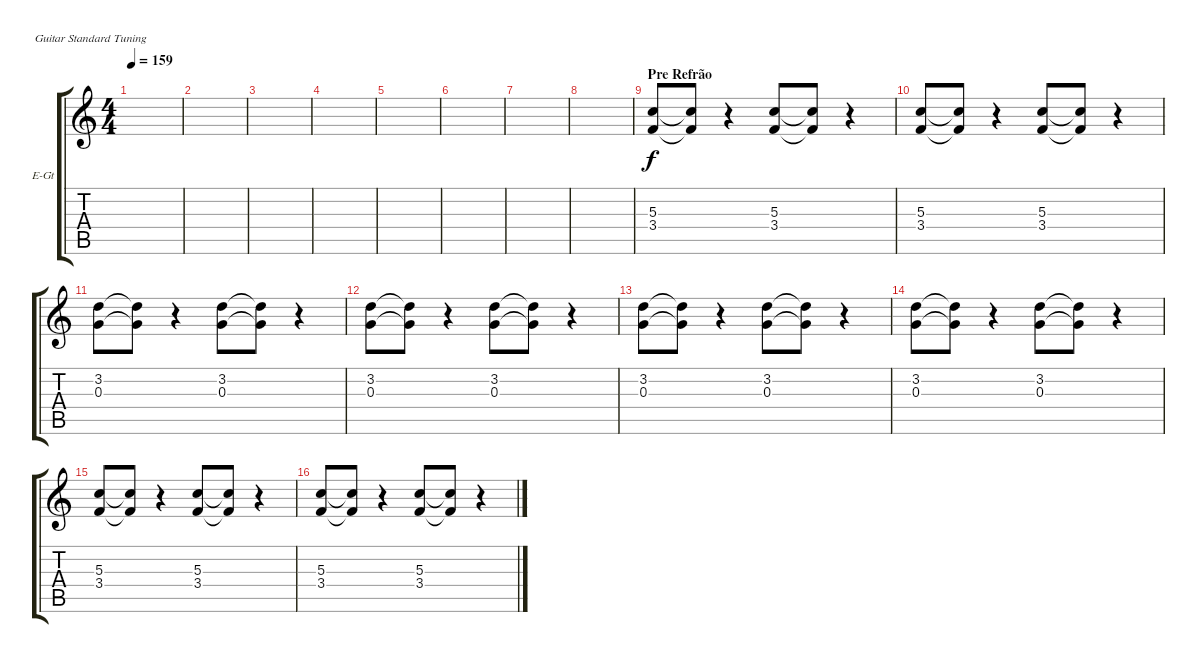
\bracketExtendMode groupsimilarinstruments
\firstSystemTrackNameOrientation horizontal
\otherSystemsTrackNameOrientation horizontal
\track ("Rythm Guitar" "E-Gt") {instrument distortionguitar}
\staff {score tabs}
\tuning (E4 B3 G3 D3 A2 E2)
\ts (4 4)
\tempo 159
\clef g2
\scale
0.333333
\ks c
|
\scale
0.333333 |
\scale
0.333333 |
\scale
0.333333 |
\scale
0.333333 |
\scale
0.333333 |
\scale
0.333333 |
\scale
0.333333 |
\section ("" "Pre Refrão")
\scale
0.333333 (3.4 5.3).8 (3.4{t} 5.3{t}).8 r.4 (3.4 5.3).8 (3.4{t} 5.3{t}).8 r.4 |
\scale
0.333333 (3.4 5.3).8 (3.4{t} 5.3{t}).8 r.4 (3.4 5.3).8 (3.4{t} 5.3{t}).8 r.4 |
\scale
0.333333 (0.3 3.2).8 (0.3{t} 3.2{t}).8 r.4 (0.3 3.2).8 (0.3{t} 3.2{t}).8 r.4 |
\scale
0.333333 (0.3 3.2).8 (0.3{t} 3.2{t}).8 r.4 (0.3 3.2).8 (0.3{t} 3.2{t}).8 r.4 |
\scale
0.333333 (0.3 3.2).8 (0.3{t} 3.2{t}).8 r.4 (0.3 3.2).8 (0.3{t} 3.2{t}).8 r.4 |
\scale
0.333333 (0.3 3.2).8 (0.3{t} 3.2{t}).8 r.4 (0.3 3.2).8 (0.3{t} 3.2{t}).8 r.4 |
\scale
0.333333 (3.4 5.3).8 (3.4{t} 5.3{t}).8 r.4 (3.4 5.3).8 (3.4{t} 5.3{t}).8 r.4 |
\scale
0.333333 (3.4 5.3).8 (3.4{t} 5.3{t}).8 r.4 (3.4 5.3).8 (3.4{t} 5.3{t}).8 r.4
